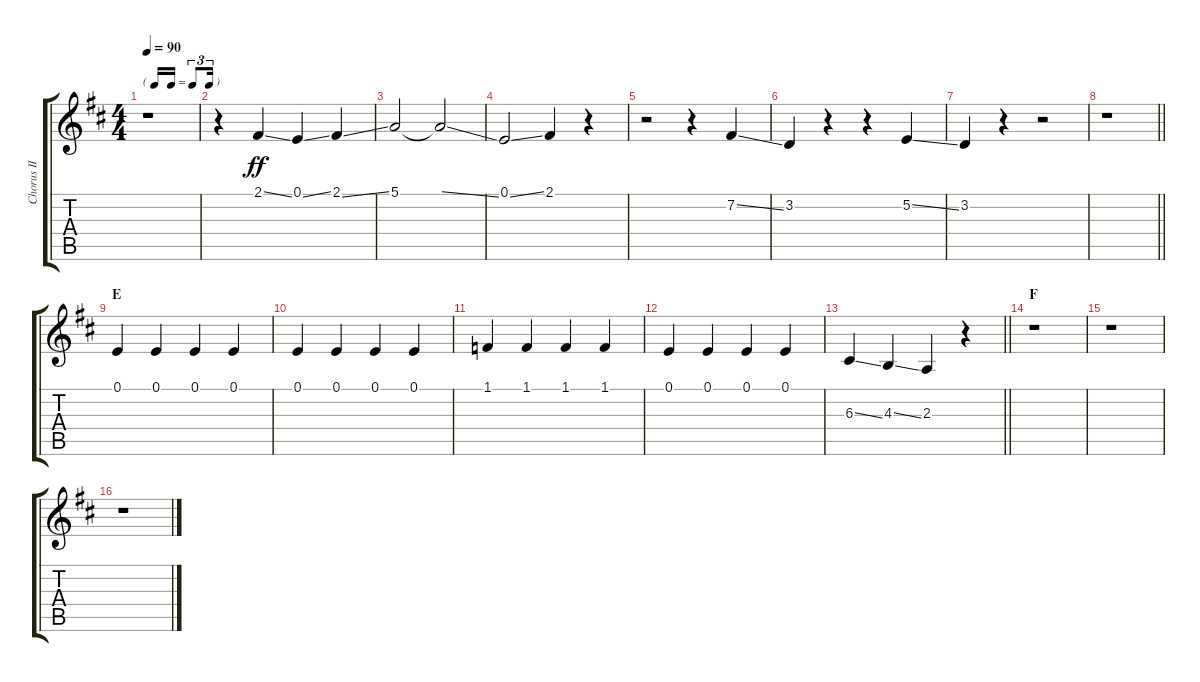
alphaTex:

\track ("Chorus II" "Chorus II") {instrument voiceoohs}
\staff {score tabs}
\tuning (E4 B3 G3 D3 A2 E2) {hide}
\ts (4 4)
\tf triplet16th
\tempo 90
\clef g2
\ks d
r.1{dy ff} |
r.4 2.1{ss}.4 0.1{ss}.4 2.1{ss}.4 |
5.1.2 5.1{ss t}.2 |
0.1{ss}.2 2.1.4 r.4 |
r.2 r.4 7.2{ss}.4 |
3.2.4 r.4 r.4 5.2{ss}.4 |
3.2.4 r.4 r.2 |
\barLineRight lightlight
r.1 |
\section ("" "E")
0.1.4 0.1.4 0.1.4 0.1.4 |
0.1.4 0.1.4 0.1.4 0.1.4 |
1.1.4 1.1.4 1.1.4 1.1.4 |
0.1.4 0.1.4 0.1.4 0.1.4 |
\barLineRight lightlight
6.3{ss}.4 4.3{ss}.4 2.3.4 r.4 |
\section ("" "F")
r.1 |
r.1 |
r.1
